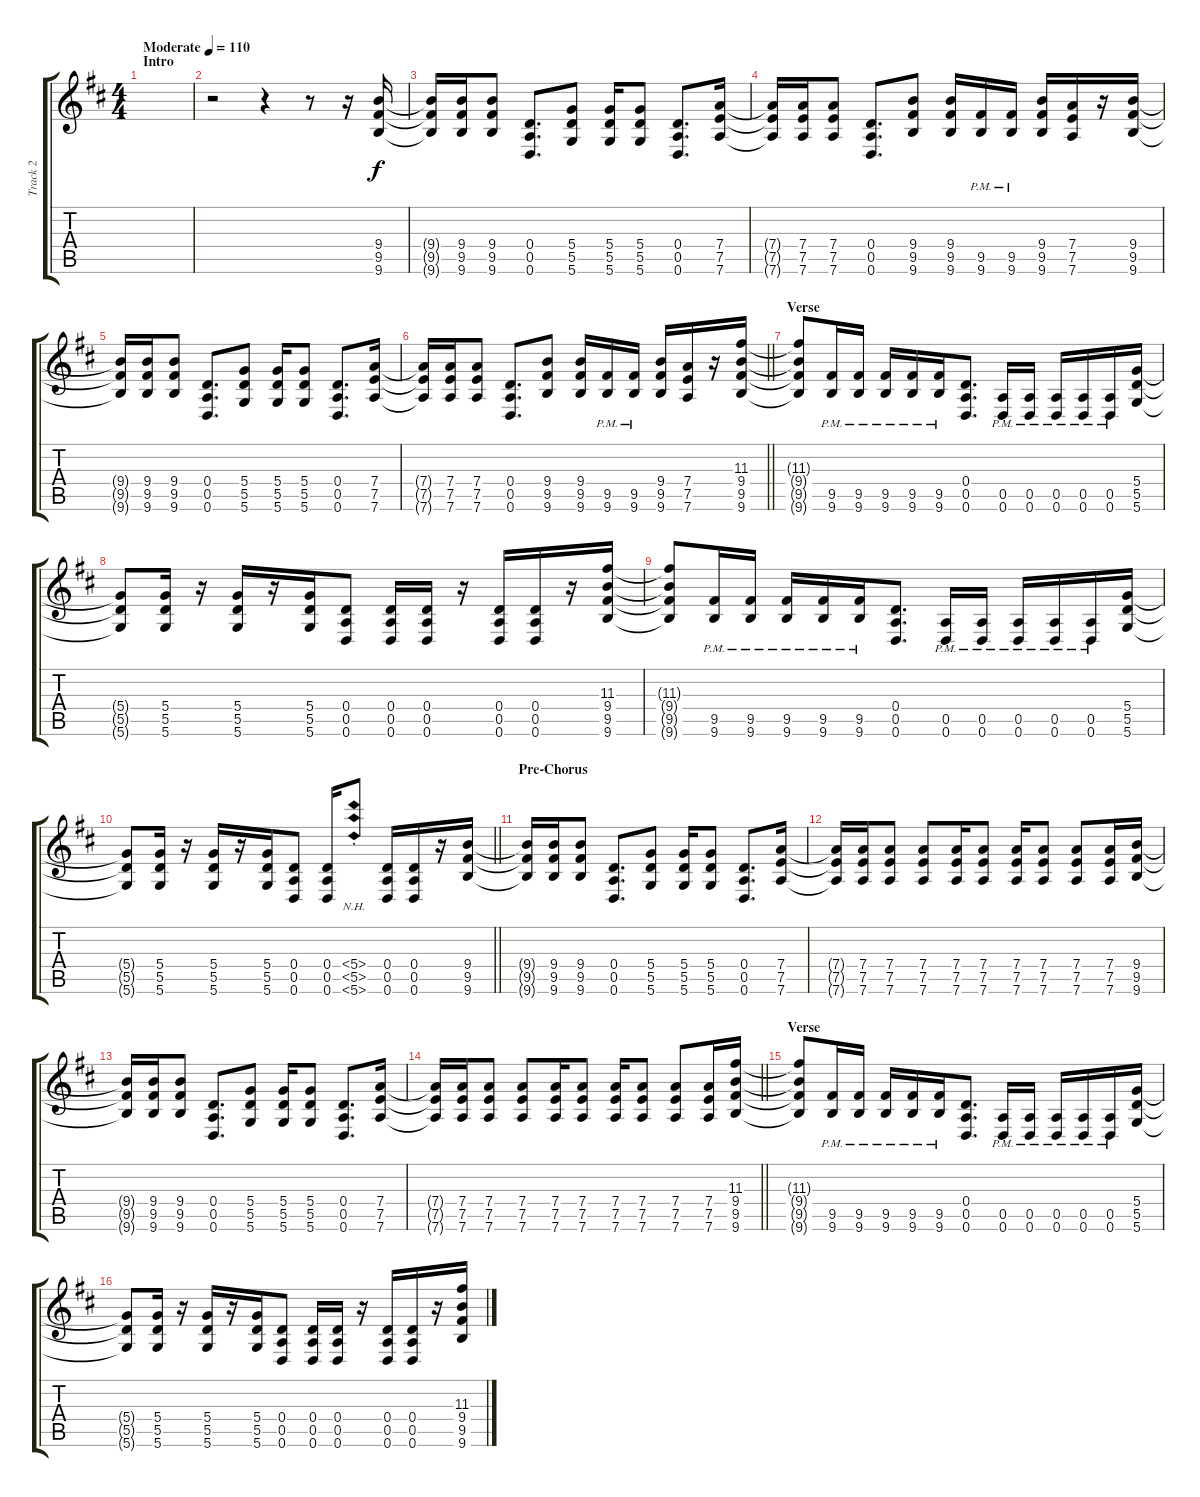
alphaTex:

\track ("Track 2" "Track 2") {instrument overdrivenguitar}
\staff {score tabs}
\tuning (E4 B3 G3 D3 A2 D2) {hide}
\ts (4 4)
\section ("" "Intro")
\tempo (110 "Moderate")
\clef g2
\ks d
|
r.2 r.4 r.8 r.16 (9.4 9.5 9.6).16 |
(9.4{t} 9.5{t} 9.6{t}).16 (9.4 9.5 9.6).16 (9.4 9.5 9.6).8 (0.4 0.5 0.6).8{d} (5.4 5.5 5.6).8 (5.4 5.5 5.6).16 (5.4 5.5 5.6).8 (0.4 0.5 0.6).8{d} (7.4 7.5 7.6).16 |
(7.4{t} 7.5{t} 7.6{t}).16 (7.4 7.5 7.6).16 (7.4 7.5 7.6).8 (0.4 0.5 0.6).8{d} (9.4 9.5 9.6).8 (9.4 9.5 9.6).16 (9.5{pm} 9.6{pm}).16 (9.5{pm} 9.6{pm}).16 (9.4 9.5 9.6).16 (7.4 7.5 7.6).16 r.16 (9.4 9.5 9.6).16 |
(9.4{t} 9.5{t} 9.6{t}).16 (9.4 9.5 9.6).16 (9.4 9.5 9.6).8 (0.4 0.5 0.6).8{d} (5.4 5.5 5.6).8 (5.4 5.5 5.6).16 (5.4 5.5 5.6).8 (0.4 0.5 0.6).8{d} (7.4 7.5 7.6).16 |
\barLineRight lightlight
(7.4{t} 7.5{t} 7.6{t}).16 (7.4 7.5 7.6).16 (7.4 7.5 7.6).8 (0.4 0.5 0.6).8{d} (9.4 9.5 9.6).8 (9.4 9.5 9.6).16 (9.5{pm} 9.6{pm}).16 (9.5{pm} 9.6{pm}).16 (9.4 9.5 9.6).16 (7.4 7.5 7.6).16 r.16 (11.3 9.4 9.5 9.6).16 |
\section ("" "Verse")
(11.3{t} 9.4{t} 9.5{t} 9.6{t}).8 (9.5{pm} 9.6{pm}).16 (9.5{pm} 9.6{pm}).16 (9.5{pm} 9.6{pm}).16 (9.5{pm} 9.6{pm}).16 (9.5{pm} 9.6{pm}).16 (0.4 0.5 0.6).8{d} (0.5{pm} 0.6{pm}).16 (0.5{pm} 0.6{pm}).16 (0.5{pm} 0.6{pm}).16 (0.5{pm} 0.6{pm}).16 (0.5{pm} 0.6{pm}).16 (5.4 5.5 5.6).16 |
(5.4{t} 5.5{t} 5.6{t}).8 (5.4 5.5 5.6).16 r.16 (5.4 5.5 5.6).16 r.16 (5.4 5.5 5.6).16 (0.4 0.5 0.6).8 (0.4 0.5 0.6).16 (0.4 0.5 0.6).16 r.16 (0.4 0.5 0.6).16 (0.4 0.5 0.6).16 r.16 (11.3 9.4 9.5 9.6).16 |
(11.3{t} 9.4{t} 9.5{t} 9.6{t}).8 (9.5{pm} 9.6{pm}).16 (9.5{pm} 9.6{pm}).16 (9.5{pm} 9.6{pm}).16 (9.5{pm} 9.6{pm}).16 (9.5{pm} 9.6{pm}).16 (0.4 0.5 0.6).8{d} (0.5{pm} 0.6{pm}).16 (0.5{pm} 0.6{pm}).16 (0.5{pm} 0.6{pm}).16 (0.5{pm} 0.6{pm}).16 (0.5{pm} 0.6{pm}).16 (5.4 5.5 5.6).16 |
\barLineRight lightlight
(5.4{t} 5.5{t} 5.6{t}).8 (5.4 5.5 5.6).16 r.16 (5.4 5.5 5.6).16 r.16 (5.4 5.5 5.6).16 (0.4 0.5 0.6).8 (0.4 0.5 0.6).16 (5.4{nh st} 5.5{nh st} 5.6{nh st}).8 (0.4 0.5 0.6).16 (0.4 0.5 0.6).16 r.16 (9.4 9.5 9.6).16 |
\section ("" "Pre-Chorus")
(9.4{t} 9.5{t} 9.6{t}).16 (9.4 9.5 9.6).16 (9.4 9.5 9.6).8 (0.4 0.5 0.6).8{d} (5.4 5.5 5.6).8 (5.4 5.5 5.6).16 (5.4 5.5 5.6).8 (0.4 0.5 0.6).8{d} (7.4 7.5 7.6).16 |
(7.4{t} 7.5{t} 7.6{t}).16 (7.4 7.5 7.6).16 (7.4 7.5 7.6).8 (7.4 7.5 7.6).8 (7.4 7.5 7.6).16 (7.4 7.5 7.6).8 (7.4 7.5 7.6).16 (7.4 7.5 7.6).8 (7.4 7.5 7.6).8 (7.4 7.5 7.6).16 (9.4 9.5 9.6).16 |
(9.4{t} 9.5{t} 9.6{t}).16 (9.4 9.5 9.6).16 (9.4 9.5 9.6).8 (0.4 0.5 0.6).8{d} (5.4 5.5 5.6).8 (5.4 5.5 5.6).16 (5.4 5.5 5.6).8 (0.4 0.5 0.6).8{d} (7.4 7.5 7.6).16 |
\barLineRight lightlight
(7.4{t} 7.5{t} 7.6{t}).16 (7.4 7.5 7.6).16 (7.4 7.5 7.6).8 (7.4 7.5 7.6).8 (7.4 7.5 7.6).16 (7.4 7.5 7.6).8 (7.4 7.5 7.6).16 (7.4 7.5 7.6).8 (7.4 7.5 7.6).8 (7.4 7.5 7.6).16 (11.3 9.4 9.5 9.6).16 |
\section ("" "Verse")
(11.3{t} 9.4{t} 9.5{t} 9.6{t}).8 (9.5{pm} 9.6{pm}).16 (9.5{pm} 9.6{pm}).16 (9.5{pm} 9.6{pm}).16 (9.5{pm} 9.6{pm}).16 (9.5{pm} 9.6{pm}).16 (0.4 0.5 0.6).8{d} (0.5{pm} 0.6{pm}).16 (0.5{pm} 0.6{pm}).16 (0.5{pm} 0.6{pm}).16 (0.5{pm} 0.6{pm}).16 (0.5{pm} 0.6{pm}).16 (5.4 5.5 5.6).16 |
(5.4{t} 5.5{t} 5.6{t}).8 (5.4 5.5 5.6).16 r.16 (5.4 5.5 5.6).16 r.16 (5.4 5.5 5.6).16 (0.4 0.5 0.6).8 (0.4 0.5 0.6).16 (0.4 0.5 0.6).16 r.16 (0.4 0.5 0.6).16 (0.4 0.5 0.6).16 r.16 (11.3 9.4 9.5 9.6).16
